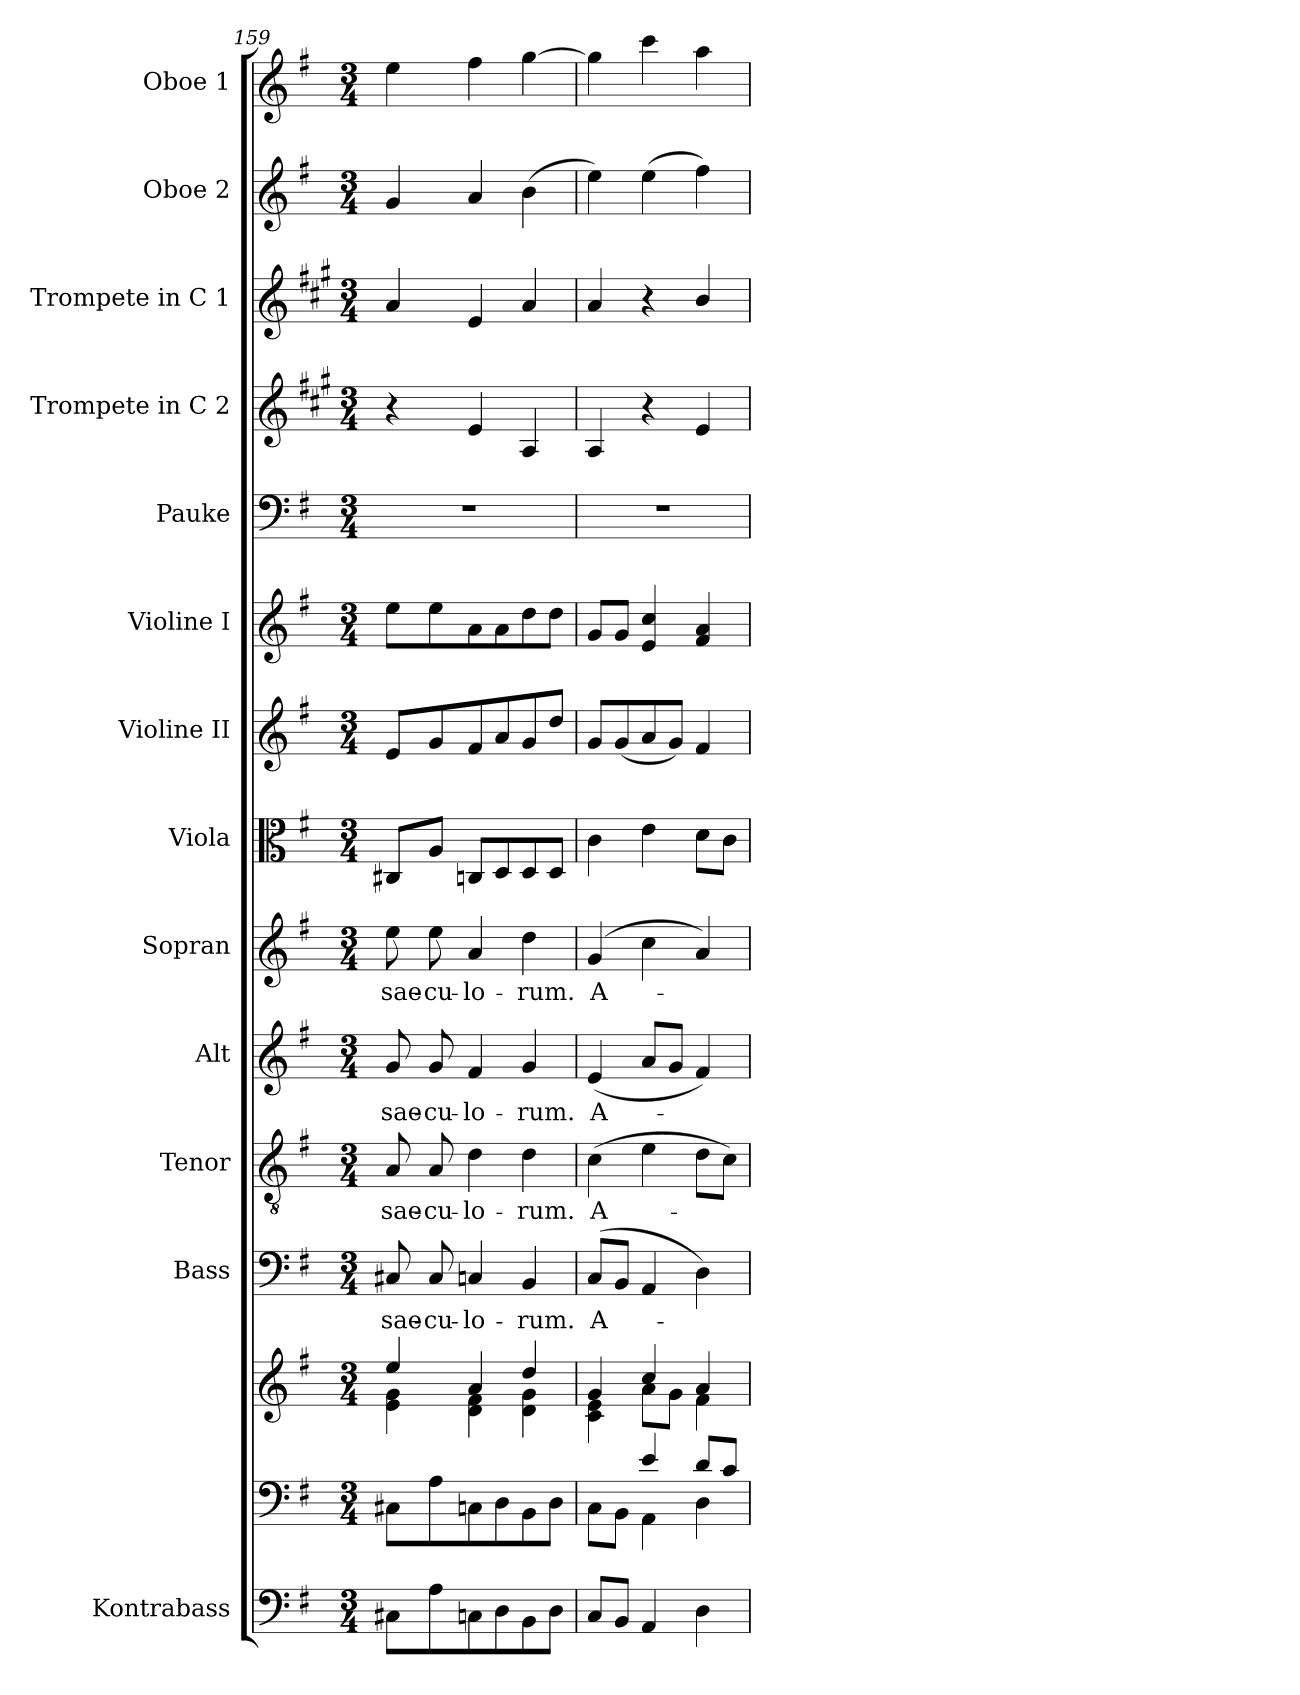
**kern	**kern	**kern	**kern	**text	**kern	**text	**kern	**text	**kern	**text	**kern	**kern	**kern	**kern	**kern	**kern	**kern	**kern
*part14	*part13	*part13	*part12	*part12	*part11	*part11	*part10	*part10	*part9	*part9	*part8	*part7	*part6	*part5	*part4	*part3	*part2	*part1
*staff15	*staff14	*staff13	*staff12	*staff12	*staff11	*staff11	*staff10	*staff10	*staff9	*staff9	*staff8	*staff7	*staff6	*staff5	*staff4	*staff3	*staff2	*staff1
*I"Kontrabass	*	*	*I"Bass	*	*I"Tenor	*	*I"Alt	*	*I"Sopran	*	*I"Viola	*I"Violine II	*I"Violine I	*I"Pauke	*I"Trompete in C 2	*I"Trompete in C 1	*I"Oboe 2	*I"Oboe 1
*I'Kb.	*	*	*I'B	*	*I'T	*	*I'A	*	*I'S	*	*I'Vla.	*I'Vl. II	*I'Vl. I	*I'Pk.	*	*	*I'Ob. 2	*I'Ob. 1
*clefF4	*clefF4	*clefG2	*clefF4	*	*clefGv2	*	*clefG2	*	*clefG2	*	*clefC3	*clefG2	*clefG2	*clefF4	*clefG2	*clefG2	*clefG2	*clefG2
*ITrd7c12	*	*	*	*	*	*	*	*	*	*	*	*	*	*	*ITrd1c2	*ITrd1c2	*	*
*k[f#]	*k[f#]	*k[f#]	*k[f#]	*	*k[f#]	*	*k[f#]	*	*k[f#]	*	*k[f#]	*k[f#]	*k[f#]	*k[f#]	*k[f#]	*k[f#]	*k[f#]	*k[f#]
*G:	*G:	*G:	*G:	*	*G:	*	*G:	*	*G:	*	*G:	*G:	*G:	*G:	*G:	*G:	*G:	*G:
*M3/4	*M3/4	*M3/4	*M3/4	*	*M3/4	*	*M3/4	*	*M3/4	*	*M3/4	*M3/4	*M3/4	*M3/4	*M3/4	*M3/4	*M3/4	*M3/4
=159	=159	=159	=159	=159	=159	=159	=159	=159	=159	=159	=159	=159	=159	=159	=159	=159	=159	=159
*	*	*^	*	*	*	*	*	*	*	*	*	*	*	*	*	*	*	*
!	!	!	!	!	!LO:LY:b	!	!LO:LY:b	!	!LO:LY:b	!	!LO:LY:b	!	!	!	!	!	!	!	!
8CC#X\L	8C#X\L	4ee/	4e\ 4g\	8C#X/	sae-	8A/	sae-	8g/	sae-	8ee\	sae-	8C#X/L	8e/L	8ee\L	2.r	4r	4g/	4g/	4ee\
!	!	!	!	!	!LO:LY:b	!	!LO:LY:b	!	!LO:LY:b	!	!LO:LY:b	!	!	!	!	!	!	!	!
8AA\	8A\	.	.	8C#/	-cu-	8A/	-cu-	8g/	-cu-	8ee\	-cu-	8A/J	8g/	8ee\	.	.	.	.	.
!	!	!	!	!	!LO:LY:b	!	!LO:LY:b	!	!LO:LY:b	!	!LO:LY:b	!	!	!	!	!	!	!	!
8CCn\	8Cn\	4a/	4d\ 4f#\	4Cn/	-lo-	4d\	-lo-	4f#/	-lo-	4a/	-lo-	8Cn/L	8f#/	8a\	.	4d/	4d/	4a/	4ff#\
8DD\	8D\	.	.	.	.	.	.	.	.	.	.	8D/	8a/	8a\	.	.	.	.	.
!	!	!	!	!	!LO:LY:b	!	!LO:LY:b	!	!LO:LY:b	!	!LO:LY:b	!	!	!	!	!	!	!	!
8BBB\	8BB\	4dd/	4d\ 4g\	4BB/	-rum.	4d\	-rum.	4g/	-rum.	4dd\	-rum.	8D/	8g/	8dd\	.	4G/	4g/	(>4b\	[4gg\
8DD\J	8D\J	.	.	.	.	.	.	.	.	.	.	8D/J	8dd/J	8dd\J	.	.	.	.	.
=160	=160	=160	=160	=160	=160	=160	=160	=160	=160	=160	=160	=160	=160	=160	=160	=160	=160	=160	=160
*	*^	*	*	*	*	*	*	*	*	*	*	*	*	*	*	*	*	*	*
!	!	!	!	!	!	!LO:LY:b	!	!LO:LY:b	!	!LO:LY:b	!	!LO:LY:b	!	!	!	!	!	!	!	!
8CC/L	4ryy	8C\L	4g/	4c\ 4e\	(>8C/L	A-	(>4c\	A-	(<4e/	A-	(4g/	A-	4c\	8g/L	8g/L	2.r	4G/	4g/	4ee\)	4gg\]
8BBB/J	.	8BB\J	.	.	8BB/J	.	.	.	.	.	.	.	.	(<8g/	8g/J	.	.	.	.	.
4AAA/	4e/	4AA\	4cc/	8a\L	4AA/	.	4e\	.	8a/L	.	4cc\	.	4e\	8a/	4e/ 4cc/	.	4r	4r	(>4ee\	4ccc\
.	.	.	.	8g\J	.	.	.	.	8g/J	.	.	.	.	8g/J)	.	.	.	.	.	.
4DD\	8d/L	4D\	4a/	4f#\	4D\)	.	8d\L	.	4f#/)	.	4a/)	.	8d\L	4f#/	4f#/ 4a/	.	4d/	4a/	4ff#\)	4aa\
.	8c/J	.	.	.	.	.	8c\J)	.	.	.	.	.	8c\J	.	.	.	.	.	.	.
*	*v	*v	*	*	*	*	*	*	*	*	*	*	*	*	*	*	*	*	*	*
*	*	*v	*v	*	*	*	*	*	*	*	*	*	*	*	*	*	*	*	*
=	=	=	=	=	=	=	=	=	=	=	=	=	=	=	=	=	=	=
*-	*-	*-	*-	*-	*-	*-	*-	*-	*-	*-	*-	*-	*-	*-	*-	*-	*-	*-
